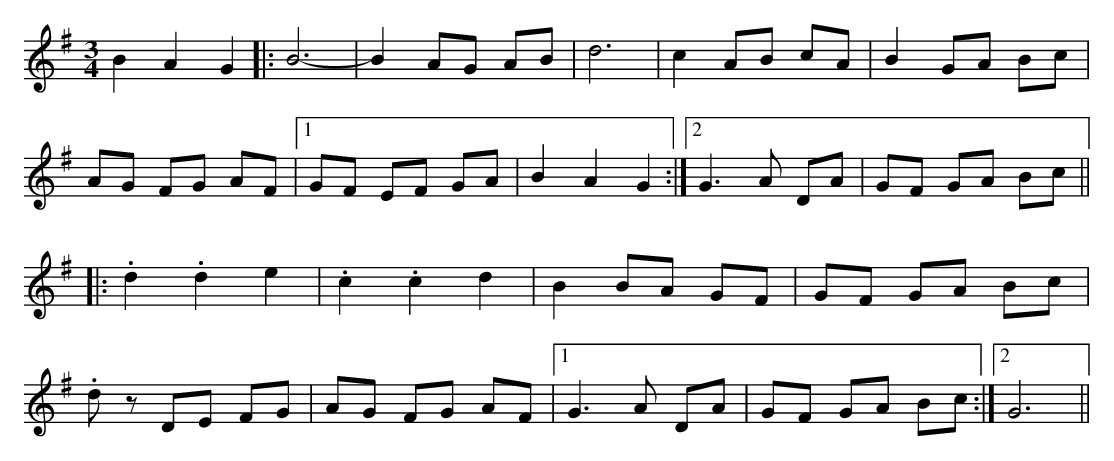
X:1
M:3/4
K:G
B2 A2 G2|:B6-|B2 AG AB|d6|c2 AB cA|B2 GA Bc|
AG FG AF|1 GF EF GA|B2 A2 G2:|2 G3 A DA|GF GA Bc||
|:.d2 .d2 e2|.c2 .c2 d2|B2 BA GF|GF GA Bc|
.dz DE FG|AG FG AF|1 G3 A DA|GF GA Bc:|2 G6||
